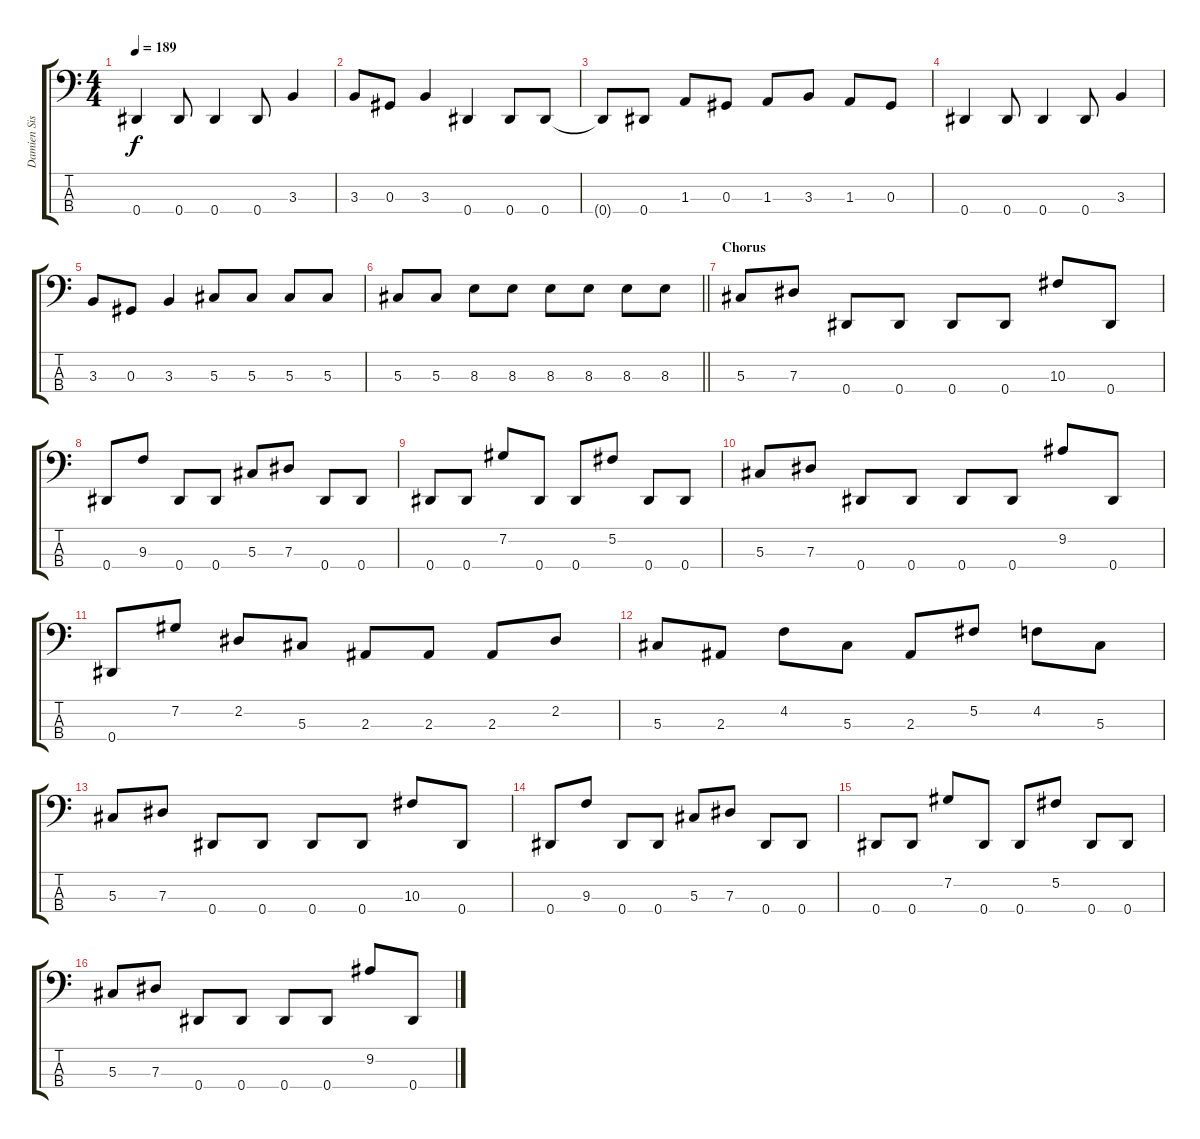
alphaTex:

\track ("Damien Sisson" "Damien Sis") {instrument electricbassfinger}
\staff {score tabs}
\tuning (Gb2 Db2 Ab1 Eb1) {hide}
\ts (4 4)
\tempo 189
\clef f4
\ks c
0.4.4{dy f} 0.4.8 0.4.4 0.4.8 3.3.4 |
3.3.8 0.3.8 3.3.4 0.4.4 0.4.8 0.4.8 |
0.4{t}.8 0.4.8 1.3.8 0.3.8 1.3.8 3.3.8 1.3.8 0.3.8 |
0.4.4 0.4.8 0.4.4 0.4.8 3.3.4 |
3.3.8 0.3.8 3.3.4 5.3.8 5.3.8 5.3.8 5.3.8 |
\barLineRight lightlight
5.3.8 5.3.8 8.3.8 8.3.8 8.3.8 8.3.8 8.3.8 8.3.8 |
\section ("" "Chorus")
5.3.8 7.3.8 0.4.8 0.4.8 0.4.8 0.4.8 10.3.8 0.4.8 |
0.4.8 9.3.8 0.4.8 0.4.8 5.3.8 7.3.8 0.4.8 0.4.8 |
0.4.8 0.4.8 7.2.8 0.4.8 0.4.8 5.2.8 0.4.8 0.4.8 |
5.3.8 7.3.8 0.4.8 0.4.8 0.4.8 0.4.8 9.2.8 0.4.8 |
0.4.8 7.2.8 2.2.8 5.3.8 2.3.8 2.3.8 2.3.8 2.2.8 |
5.3.8 2.3.8 4.2.8 5.3.8 2.3.8 5.2.8 4.2.8 5.3.8 |
5.3.8 7.3.8 0.4.8 0.4.8 0.4.8 0.4.8 10.3.8 0.4.8 |
0.4.8 9.3.8 0.4.8 0.4.8 5.3.8 7.3.8 0.4.8 0.4.8 |
0.4.8 0.4.8 7.2.8 0.4.8 0.4.8 5.2.8 0.4.8 0.4.8 |
5.3.8 7.3.8 0.4.8 0.4.8 0.4.8 0.4.8 9.2.8 0.4.8
